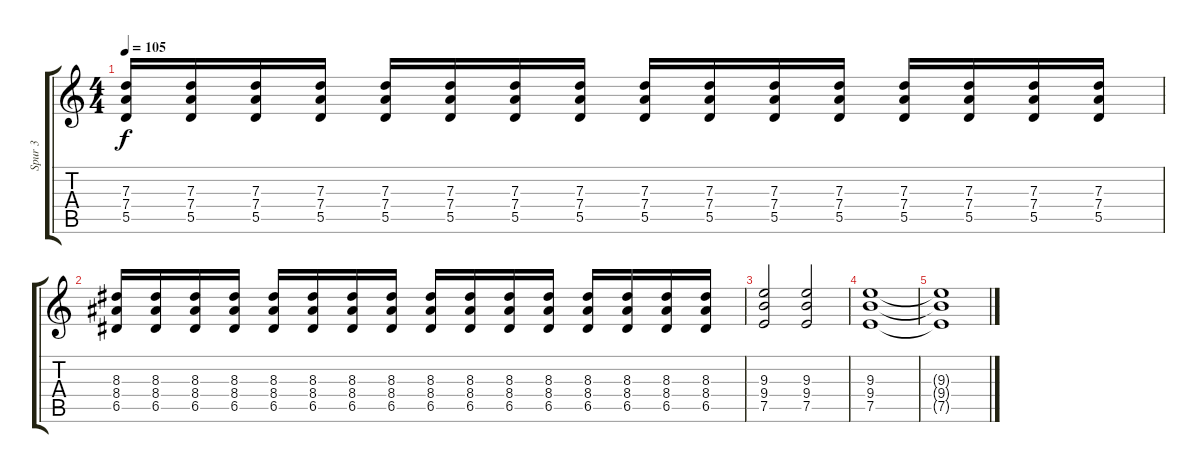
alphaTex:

\track ("Spur 3" "Spur 3") {instrument overdrivenguitar}
\staff {score tabs}
\tuning (E4 B3 G3 D3 A2 E2) {hide}
\ts (4 4)
\tempo 105
\clef g2
\ks c
(7.3 7.4 5.5).16{dy f} (7.3 7.4 5.5).16 (7.3 7.4 5.5).16 (7.3 7.4 5.5).16 (7.3 7.4 5.5).16 (7.3 7.4 5.5).16 (7.3 7.4 5.5).16 (7.3 7.4 5.5).16 (7.3 7.4 5.5).16 (7.3 7.4 5.5).16 (7.3 7.4 5.5).16 (7.3 7.4 5.5).16 (7.3 7.4 5.5).16 (7.3 7.4 5.5).16 (7.3 7.4 5.5).16 (7.3 7.4 5.5).16 |
(8.3 8.4 6.5).16 (8.3 8.4 6.5).16 (8.3 8.4 6.5).16 (8.3 8.4 6.5).16 (8.3 8.4 6.5).16 (8.3 8.4 6.5).16 (8.3 8.4 6.5).16 (8.3 8.4 6.5).16 (8.3 8.4 6.5).16 (8.3 8.4 6.5).16 (8.3 8.4 6.5).16 (8.3 8.4 6.5).16 (8.3 8.4 6.5).16 (8.3 8.4 6.5).16 (8.3 8.4 6.5).16 (8.3 8.4 6.5).16 |
(9.3 9.4 7.5).2 (9.3 9.4 7.5).2 |
(9.3 9.4 7.5).1 |
(9.3{t} 9.4{t} 7.5{t}).1
